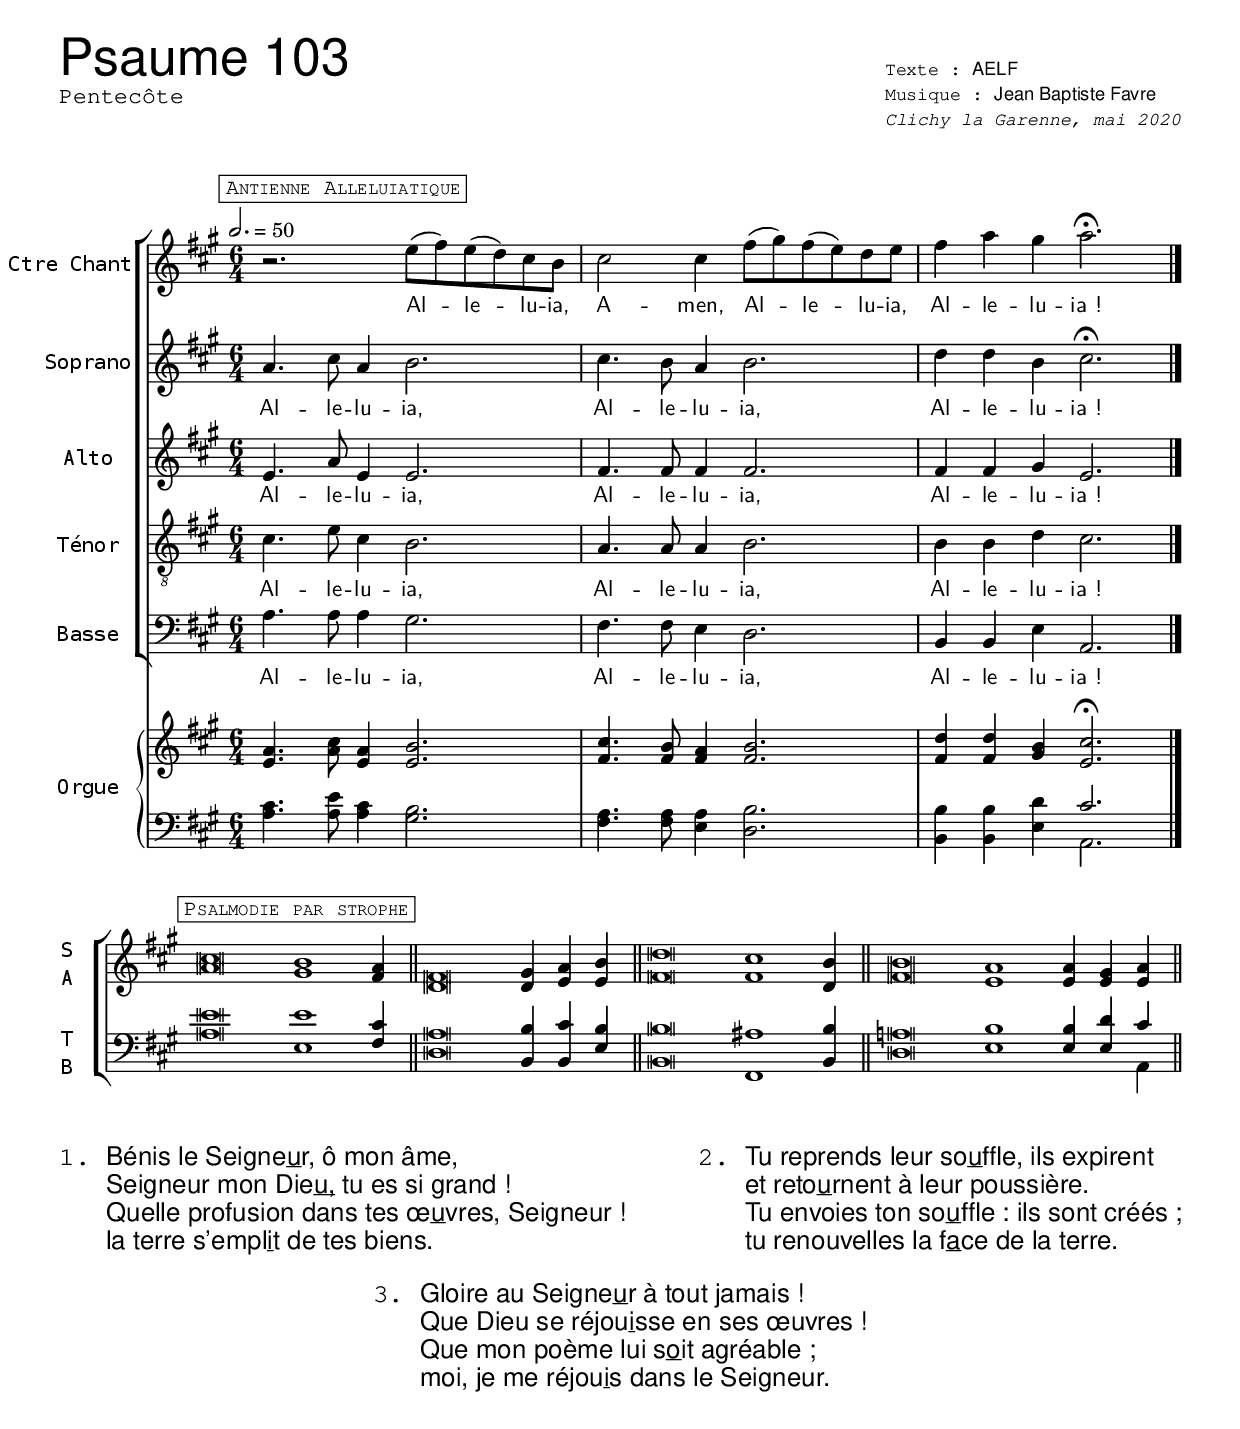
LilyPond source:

\version "2.18.2"
\language "english"
%{
  Default settings are needed at the beginning
  because they are used in antiphon & verse music definition
  You can override default values simply by declaring variables again.
%}
\include "../libs/commonFunctions.ily"
\include "../libs/translations/fr.ily"
\include "../libs/settings.ily"

title = "Psaume 103"
subtitle = "Pentecôte"
composer = "Jean Baptiste Favre"
dedicace = "Clichy la Garenne, mai 2020"

global = {
  \time 6/4 \key a \major \tempo 2. = 50
}

%%%%%%%%%%%%%%%%%%%%%%%%%%%%%%
%%%%%%%%%% Antiphon %%%%%%%%%%
%%%%%%%%%%%%%%%%%%%%%%%%%%%%%%

counterpointAntiphonMusic = \relative c'' {
  \markCustom "Antienne Alleluiatique"
  r2. e8 (fs) e (d) cs b cs2 cs4 fs8 (gs) fs (e) d e fs4 a gs a2.\fermata
  }
sopranoAntiphonMusic = \relative c'' {
  a4. cs8 a4 b2. cs4. b8 a4 b2. d4 d b cs2.\fermata \bar "|." \break
  }

altoAntiphonMusic = \relative c' {
  e4. a8 e4 e2. fs4. fs8 fs4 fs2. fs4 fs gs e2.
  }

tenorAntiphonMusic =  \relative c' {
  cs4. e8 cs4 b2. a4. a8 a4 b2. b4 b d cs2.
  }

bassAntiphonMusic =  \relative f {
  a4. a8 a4 gs2. fs4. fs8 e4 d2. b4 b e a,2.
  }

antiphonLyrics = \lyricmode {
  %Ô Sei -- gneur, en -- voie ton Es -- prit
  %qui re -- nou -- vel -- le la fa -- ce de la ter -- re!
  Al -- le -- lu -- ia, Al -- le -- lu -- ia, Al -- le -- lu -- ia&nbsp;!
  }

counterpointAntiphonLyrics = \lyricmode {
  Al -- le -- lu -- ia, A -- men, Al -- le -- lu -- ia, Al -- le -- lu -- ia&nbsp;!
  }
sopranoAntiphonLyrics = \antiphonLyrics
altoAntiphonLyrics = \antiphonLyrics
tenorAntiphonLyrics = \antiphonLyrics
bassAntiphonLyrics = \antiphonLyrics

%%%%%%%%%%%%%%%%%%%%%%%%%%%%%%%%%%%%%%%%%%%%%%
%%%%%%%%%%          Verses          %%%%%%%%%%
%%%%%%%%%%%%%%%%%%%%%%%%%%%%%%%%%%%%%%%%%%%%%%

sopranoVerseMusic = \relative c'' {
  \silence \sopranoAntiphonMusic
  \markCustom "Psalmodie par strophe" \cadenzaOn
  cs\breve b1 a4 \bar "||"
  fs\breve gs4 a b \bar "||"
  d\breve cs1 b4 \bar "||"
  b\breve a1 a4 gs a \bar "||"
  %g\breve bf1 c4 \bar "||"
  %bf\breve a1 g4 \bar "|." \break
  }

altoVerseMusic = \relative c'' {
  \silence \sopranoAntiphonMusic
  a\breve gs1 fs4
  d\breve d4 e e
  fs\breve fs1 d4
  fs\breve e1 e4 e e
  }

tenorVerseMusic = \relative c' {
  \silence \sopranoAntiphonMusic
  e\breve e1 cs4
  a\breve b4 cs b
  b\breve as1 b4
  a\breve b1 b4 d cs
  }

bassVerseMusic = \relative f {
  \silence \sopranoAntiphonMusic
  a\breve e1 fs4
  d\breve b4 b e
  b\breve fs1 b4
  d\breve e1 e4 e a,
  }

verseLyrics = \markup {
  \override #'(font-family . sans)
  \override #'(font-size . 2)
  \column {
    \fill-line {
      \left-column{
        \concat { \typewriter "1. " "Bénis le " Seigne \underline u r, " ô mon âme," }
        \concat { \typewriter "   " "Seigneur mon " Die \underline u, " tu es si grand&nbsp;!" }
        \concat { \typewriter "   " "Quelle profusion dans tes " œ \underline u vres, " Seigneur&nbsp;!" }
        \concat { \typewriter "   " "la terre " s’empl \underline i t " de tes biens." }
      }
      \hspace #1
      \left-column {
        \concat { \typewriter "2. " "Tu reprends leur " so \underline u ffle, " ils expirent" }
        \concat { \typewriter "   " "et " reto \underline u rnent " à leur poussière." }
        \concat { \typewriter "   " "Tu envoies ton " so \underline u ffle&nbsp;: " ils sont créés&nbsp;;" }
        \concat { \typewriter "   " "tu renouvelles la " f \underline a ce " de la terre." }
      }
    }
    \vspace #1
    \fill-line {
      \left-column {
        \concat { \typewriter "3. " "Gloire au " Seigne \underline u r " à tout jamais&nbsp;!" }
        \concat { \typewriter "   " "Que Dieu se " réjou \underline i sse " en ses œuvres&nbsp;!" }
        \concat { \typewriter "   " "Que mon poème lui " s \underline o it " agréable&nbsp;;" }
        \concat { \typewriter "   " "moi, je me " réjou \underline i s " dans le Seigneur." }
      }
    }
  }
}

%%%%%%%%%%%%%%%%%%%%%%%%%%%%%%%%%%%%%%%%%%%%%%%%%%%%%%%%%%%%%%%%%%%%%
%%%%%%%%%%%%%%%%%%%          Draw score          %%%%%%%%%%%%%%%%%%%%
%%%%%%%%%%%%%%%%%%%%%%%%%%%%%%%%%%%%%%%%%%%%%%%%%%%%%%%%%%%%%%%%%%%%%
% Load Piano settings & layout
\include "../libs/defaultPianoSettings.ly"
\include "../libs/layouts/commonSettings.ily"

partition = {
  <<
    % Antienne à 4 voix mixtes
    \new ChoirStaff = "Antophon4Voices" <<
    \new Staff = "AntiphonCounterpointStaff" <<
      \once \override Staff.VerticalAxisGroup.remove-first = ##t
      \set Staff.instrumentName = "Ctre Chant"
      \clef "treble"
      \new Voice = "antiphonRhythms" { \antiphonRhythms }
      \new Voice = "antiphonCounterpoint" { \global \counterpointAntiphonMusic}
      \new Lyrics \lyricsto "antiphonCounterpoint" { \counterpointAntiphonLyrics }
    >>
    \new Staff = "AntiphonSopranoStaff" <<
      \once \override Staff.VerticalAxisGroup.remove-first = ##t
      \set Staff.instrumentName = "Soprano"
      \clef "treble"
      \new Voice = "antiphonRhythms" { \antiphonRhythms }
      \new Voice = "antiphonSoprano" { \global \sopranoAntiphonMusic}
      \new Lyrics \lyricsto "antiphonSoprano" { \sopranoAntiphonLyrics }
    >>
    \new Staff = "AntiphonAltoStaff" <<
      \once \override Staff.VerticalAxisGroup.remove-first = ##t
      \set Staff.instrumentName = "Alto"
      \clef "treble"
      \new Voice = "antiphonRhythms" \antiphonRhythms
      \new Voice = "antiphonAlto" { \global \altoAntiphonMusic }
      \new Lyrics \lyricsto "antiphonAlto" { \altoAntiphonLyrics }
    >>
    \new Staff = "AntiphonTenorStaff" <<
      \once \override Staff.VerticalAxisGroup.remove-first = ##t
      \set Staff.instrumentName = "Ténor"
      \clef "treble_8"
      \new Voice = "antiphonRhythms" \antiphonRhythms
      \new Voice = "antiphonTenor" { \global \tenorAntiphonMusic }
      \new Lyrics \lyricsto "antiphonTenor" { \tenorAntiphonLyrics }
    >>
    \new Staff  = "AntiphonBassStaff" <<
      \once \override Staff.VerticalAxisGroup.remove-first = ##t
      \set Staff.instrumentName = "Basse"
      \clef "bass"
      \new Voice = "antiphonRhythms" \antiphonRhythms
      \new Voice = "AntiphonBass" { \global \bassAntiphonMusic }
      \new Lyrics \lyricsto "AntiphonBass" { \bassAntiphonLyrics }
    >>
    %\context Staff = "AntiphonBassStaff" \new FiguredBass {  \bassFigureStaffAlignmentDown \antiphonFiguredHarmony }
    %\context Staff = "AntiphonBassStaff" \new FiguredBass { \bassFigureExtendersOn \antiphonFiguredBass }
  >>

    \include "../libs/layouts/commonPiano.ily"
    % Psalmodie à 4 voix mixtes
    \include "../libs/layouts/commonVerseFourVoices.ily"
    %\new FiguredBass { \figuredBass \verseFiguredBass }
    %\new FiguredBass { \harmony \verseHarmony }
  >>
}

% Load PDF output
\include "../libs/layouts/outputPDF.ily"
\score {
\new PianoStaff \with { \pianoProperties } <<
  \set PianoStaff.instrumentName = #"Orgue"
  \new Staff <<
    \set Staff.printPartCombineTexts = ##f
    \once \override Staff.VerticalAxisGroup.remove-first = ##t
    \global \clef treble
    \new Voice = "soprani" { \voiceOne \pianoCounterpointMusic }
    \new Voice = "soprani" { \voiceOne \pianoSopranoMusic }
    \new Voice = "alti" { \voiceTwo \pianoAltoMusic }s
  >>
  \new Staff <<
    \set Staff.printPartCombineTexts = ##f
    \once \override Staff.VerticalAxisGroup.remove-first = ##t
    \global \clef bass
    \new Voice = "tenors" { \voiceOne \pianoTenorMusic }
    \new Voice = "bass" { \voiceTwo \pianoBassMusic }
  >>
>>
  \midi {
    % Move MIDI performer from Staff level to Voice
    % Get a MIDI channel per Voice instead of per Staff
    \context { \Staff \remove "Staff_performer" }
    \context { \Voice \consists "Staff_performer" }
  }
}
\verseLyrics